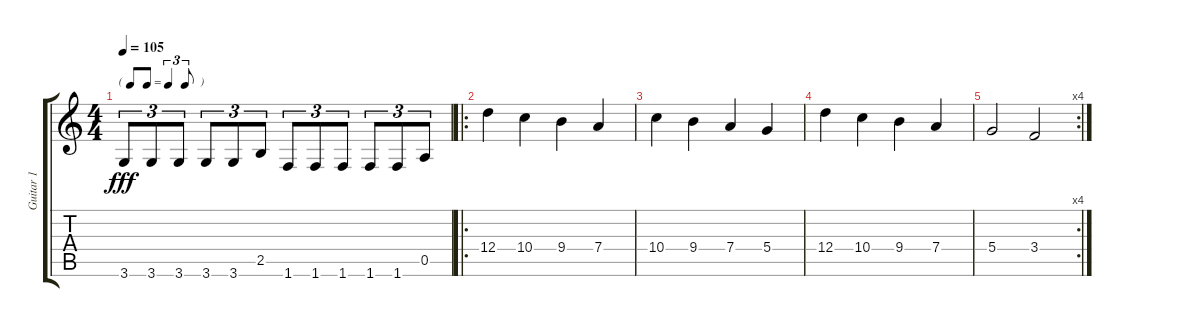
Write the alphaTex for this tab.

\track ("Guitar 1" "Guitar 1") {instrument distortionguitar}
\staff {score tabs}
\tuning (E4 B3 G3 D3 A2 E2) {hide}
\ts (4 4)
\tf triplet8th
\tempo 105
\clef g2
\ks c
3.6.8{tu (3 2) dy fff} 3.6.8{tu (3 2)} 3.6.8{tu (3 2)} 3.6.8{tu (3 2)} 3.6.8{tu (3 2)} 2.5.8{tu (3 2)} 1.6.8{tu (3 2)} 1.6.8{tu (3 2)} 1.6.8{tu (3 2)} 1.6.8{tu (3 2)} 1.6.8{tu (3 2)} 0.5.8{tu (3 2)} |
\ro
12.4.4 10.4.4 9.4.4 7.4.4 |
10.4.4 9.4.4 7.4.4 5.4.4 |
12.4.4 10.4.4 9.4.4 7.4.4 |
\rc 4
5.4.2 3.4.2
